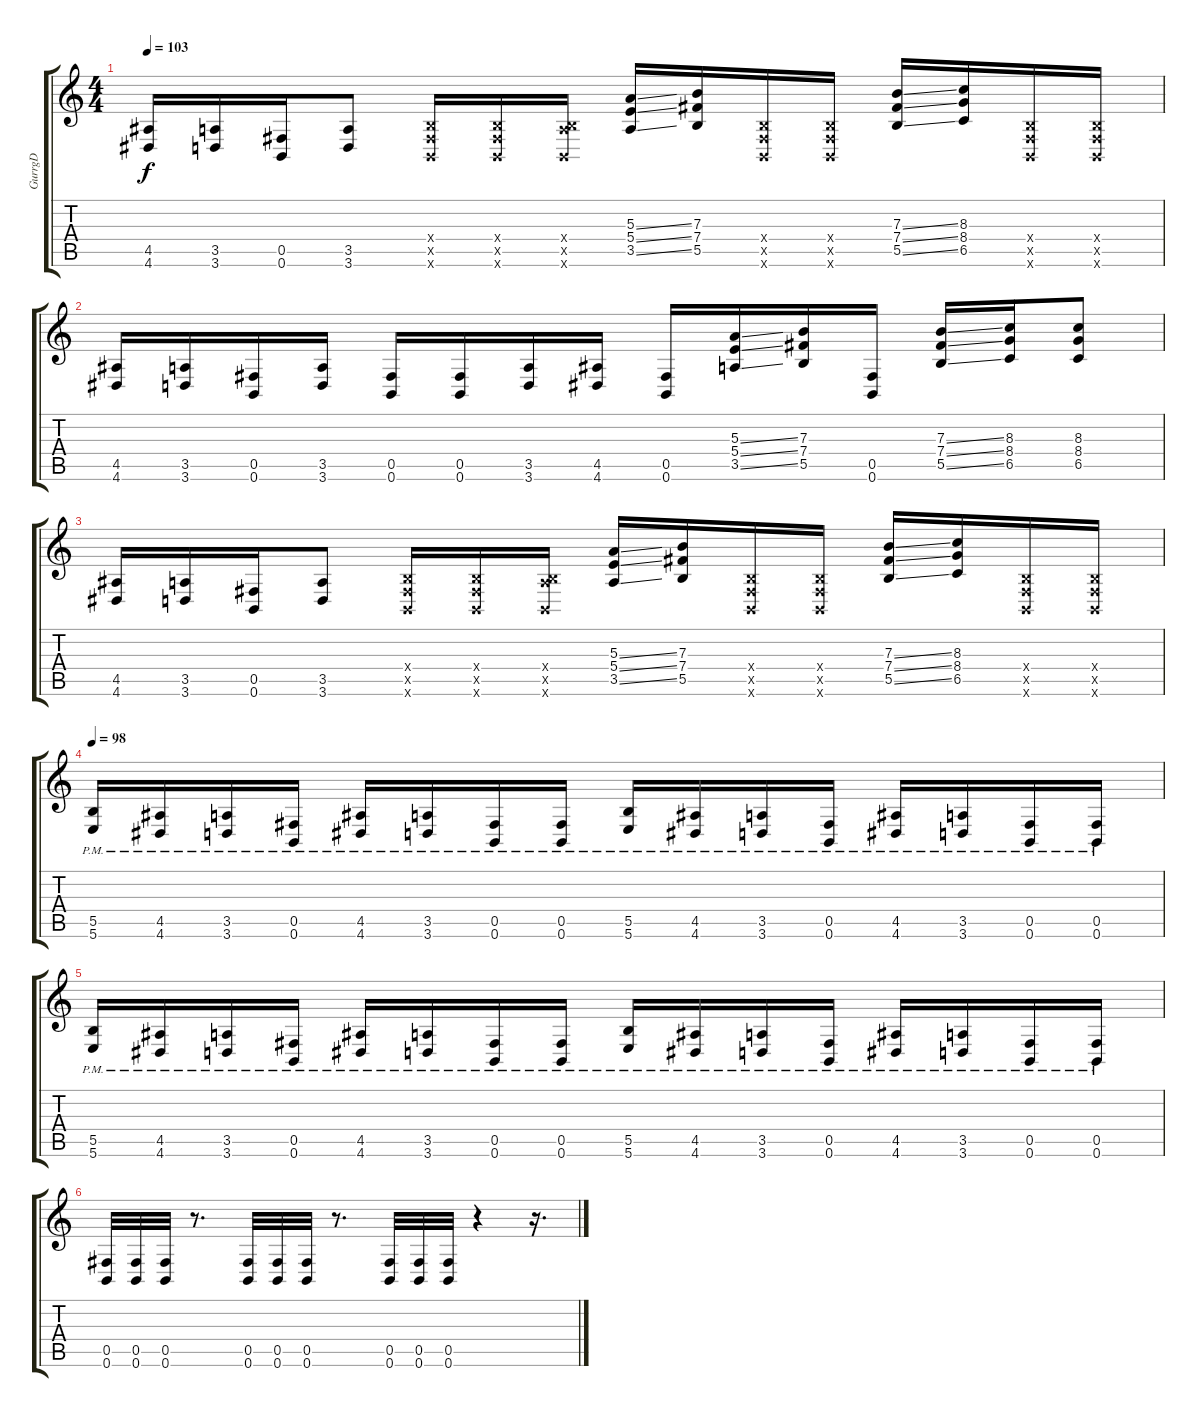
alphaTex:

\track ("GurrgD" "GurrgD") {instrument overdrivenguitar}
\staff {score tabs}
\tuning (Db4 Ab3 E3 B2 Gb2 B1) {hide}
\ts (4 4)
\tempo 103
\clef g2
\ks c
(4.5 4.6).16{dy f} (3.5 3.6).16 (0.5 0.6).16 (3.5 3.6).8 (0.4{x} 0.5{x} 0.6{x}).16 (0.4{x} 0.5{x} 0.6{x}).16 (0.4{x} 3.5{x} 0.6{x}).16 (5.3{ss} 5.4{ss} 3.5{ss}).16 (7.3 7.4 5.5).16 (0.4{x} 0.5{x} 0.6{x}).16 (0.4{x} 0.5{x} 0.6{x}).16 (7.3{ss} 7.4{ss} 5.5{ss}).16 (8.3 8.4 6.5).16 (0.4{x} 0.5{x} 0.6{x}).16 (0.4{x} 0.5{x} 0.6{x}).16 |
(4.5 4.6).16 (3.5 3.6).16 (0.5 0.6).16 (3.5 3.6).16 (0.5 0.6).16 (0.5 0.6).16 (3.5 3.6).16 (4.5 4.6).16 (0.5 0.6).16 (5.3{ss} 5.4{ss} 3.5{ss}).16 (7.3 7.4 5.5).16 (0.5 0.6).16 (7.3{ss} 7.4{ss} 5.5{ss}).16 (8.3 8.4 6.5).16 (8.3 8.4 6.5).8 |
(4.5 4.6).16 (3.5 3.6).16 (0.5 0.6).16 (3.5 3.6).8 (0.4{x} 0.5{x} 0.6{x}).16 (0.4{x} 0.5{x} 0.6{x}).16 (0.4{x} 3.5{x} 0.6{x}).16 (5.3{ss} 5.4{ss} 3.5{ss}).16 (7.3 7.4 5.5).16 (0.4{x} 0.5{x} 0.6{x}).16 (0.4{x} 0.5{x} 0.6{x}).16 (7.3{ss} 7.4{ss} 5.5{ss}).16 (8.3 8.4 6.5).16 (0.4{x} 0.5{x} 0.6{x}).16 (0.4{x} 0.5{x} 0.6{x}).16 |
\tempo 98
(5.5{pm} 5.6).16 (4.5{pm} 4.6).16 (3.5{pm} 3.6).16 (0.5{pm} 0.6).16 (4.5{pm} 4.6).16 (3.5{pm} 3.6).16 (0.5{pm} 0.6).16 (0.5{pm} 0.6).16 (5.5{pm} 5.6).16 (4.5{pm} 4.6).16 (3.5{pm} 3.6).16 (0.5{pm} 0.6).16 (4.5{pm} 4.6).16 (3.5{pm} 3.6).16 (0.5{pm} 0.6).16 (0.5{pm} 0.6).16 |
(5.5{pm} 5.6).16 (4.5{pm} 4.6).16 (3.5{pm} 3.6).16 (0.5{pm} 0.6).16 (4.5{pm} 4.6).16 (3.5{pm} 3.6).16 (0.5{pm} 0.6).16 (0.5{pm} 0.6).16 (5.5{pm} 5.6).16 (4.5{pm} 4.6).16 (3.5{pm} 3.6).16 (0.5{pm} 0.6).16 (4.5{pm} 4.6).16 (3.5{pm} 3.6).16 (0.5{pm} 0.6).16 (0.5{pm} 0.6).16 |
(0.5 0.6).32 (0.5 0.6).32 (0.5 0.6).32 r.8{d} (0.5 0.6).32 (0.5 0.6).32 (0.5 0.6).32 r.8{d} (0.5 0.6).32 (0.5 0.6).32 (0.5 0.6).32 r.4 r.16{d}
